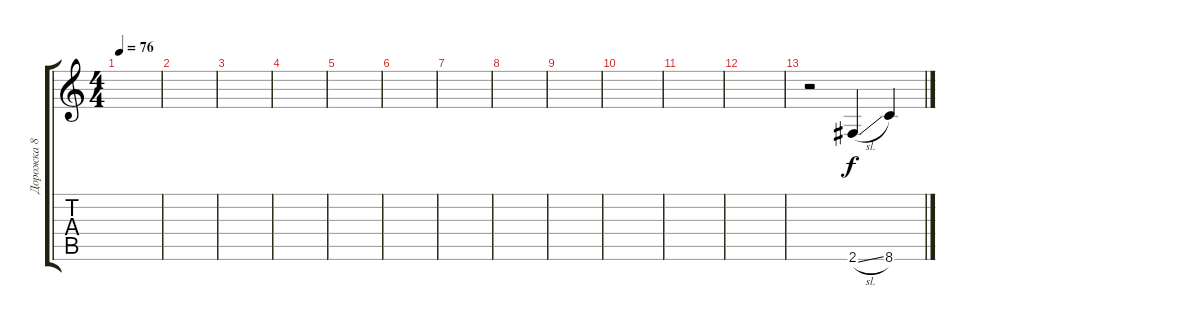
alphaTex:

\track ("Дорожка 8" "Дорожка 8") {instrument distortionguitar}
\staff {score tabs}
\tuning (E4 B3 G3 D3 A2 E2) {hide}
\ts (4 4)
\tempo 76
\clef g2
\ks c
|
|
|
|
|
|
|
|
|
|
|
|
r.2 2.6{sl}.4 8.6.4
